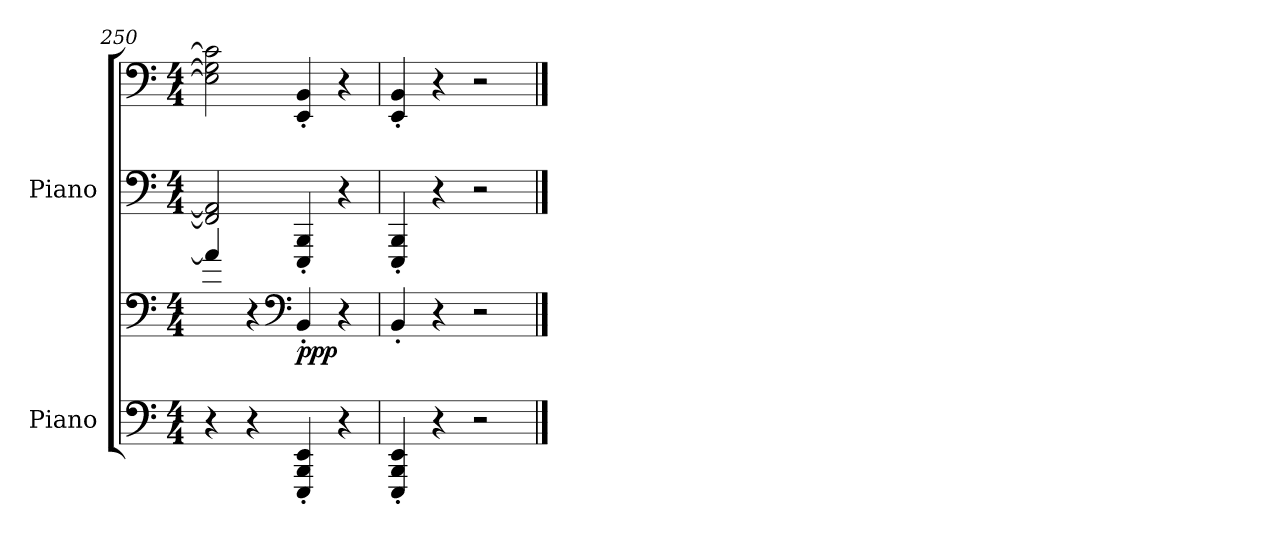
**kern	**kern	**dynam	**kern	**kern
*part2	*part2	*part2	*part1	*part1
*staff4	*staff3	*staff3/4	*staff2	*staff1
*I"Piano	*	*	*I"Piano	*
*I'Pno.	*	*	*I'Pno.	*
*clefF4	*clefF4	*	*clefF4	*clefF4
*k[]	*k[]	*	*k[]	*k[]
*M4/4	*M4/4	*	*M4/4	*M4/4
=250	=250	=250	=250	=250
4r	4a/]	.	2FF/] 2AA/]	2E-\] 2G\] 2c\]
4r	4r	.	.	.
*	*clefF4	*	*	*
!	!	!LO:DY:b	!	!
4EEE/' 4BBB/' 4EE/'	4BB'/	ppp	4EEE/' 4BBB/'	4EE/' 4BB/'
4r	4r	.	4r	4r
=251	=251	=251	=251	=251
4EEE/' 4BBB/' 4EE/'	4BB'/	.	4EEE/' 4BBB/'	4EE/' 4BB/'
4r	4r	.	4r	4r
2r	2r	.	2r	2r
==	==	==	==	==
*-	*-	*-	*-	*-
